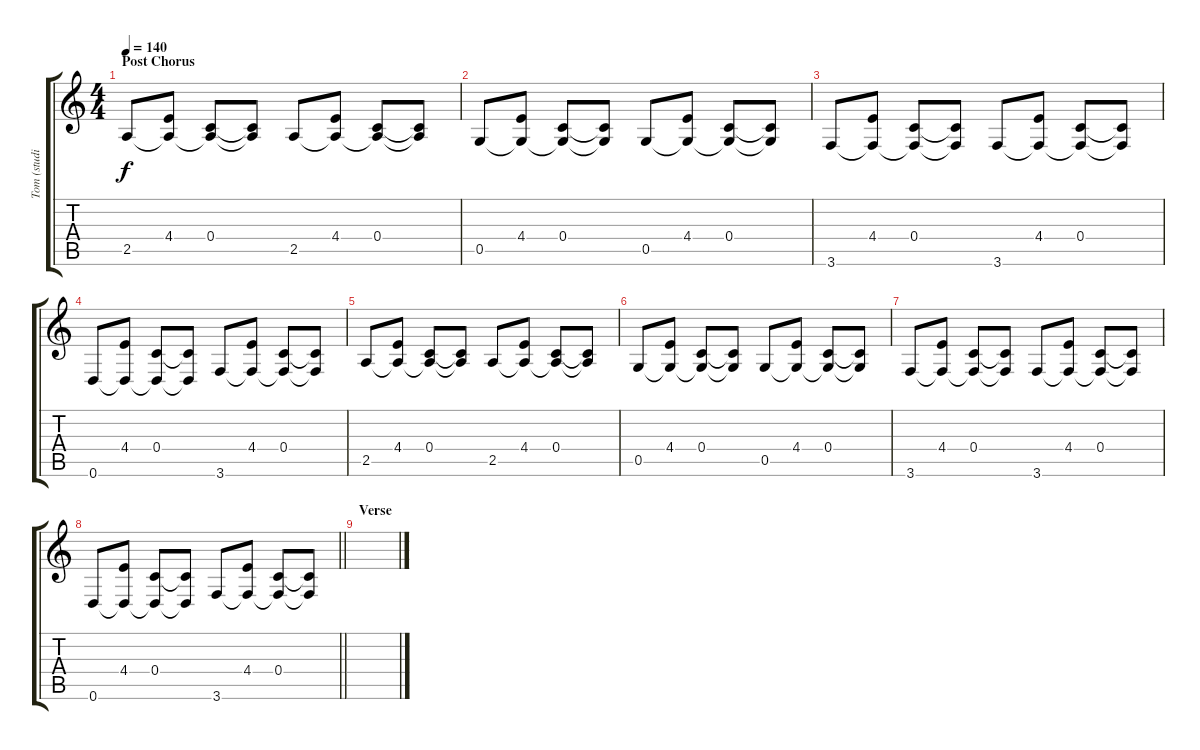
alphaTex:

\track ("Tom (studio guitar)" "Tom (studi") {instrument electricguitarjazz}
\staff {score tabs}
\tuning (D4 A3 F3 C3 G2 D2) {hide}
\ts (4 4)
\section ("" "Post Chorus")
\tempo 140
\clef g2
\ks c
2.5.8{dy f} (4.4 2.5{t}).8 (0.4 2.5{t}).8 (0.4{t} 2.5{t}).8 2.5.8 (4.4 2.5{t}).8 (0.4 2.5{t}).8 (0.4{t} 2.5{t}).8 |
0.5.8 (4.4 0.5{t}).8 (0.4 0.5{t}).8 (0.4{t} 0.5{t}).8 0.5.8 (4.4 0.5{t}).8 (0.4 0.5{t}).8 (0.4{t} 0.5{t}).8 |
3.6.8 (4.4 3.6{t}).8 (0.4 3.6{t}).8 (0.4{t} 3.6{t}).8 3.6.8 (4.4 3.6{t}).8 (0.4 3.6{t}).8 (0.4{t} 3.6{t}).8 |
0.6.8 (4.4 0.6{t}).8 (0.4 0.6{t}).8 (0.4{t} 0.6{t}).8 3.6.8 (4.4 3.6{t}).8 (0.4 3.6{t}).8 (0.4{t} 3.6{t}).8 |
2.5.8 (4.4 2.5{t}).8 (0.4 2.5{t}).8 (0.4{t} 2.5{t}).8 2.5.8 (4.4 2.5{t}).8 (0.4 2.5{t}).8 (0.4{t} 2.5{t}).8 |
0.5.8 (4.4 0.5{t}).8 (0.4 0.5{t}).8 (0.4{t} 0.5{t}).8 0.5.8 (4.4 0.5{t}).8 (0.4 0.5{t}).8 (0.4{t} 0.5{t}).8 |
3.6.8 (4.4 3.6{t}).8 (0.4 3.6{t}).8 (0.4{t} 3.6{t}).8 3.6.8 (4.4 3.6{t}).8 (0.4 3.6{t}).8 (0.4{t} 3.6{t}).8 |
\barLineRight lightlight
0.6.8 (4.4 0.6{t}).8 (0.4 0.6{t}).8 (0.4{t} 0.6{t}).8 3.6.8 (4.4 3.6{t}).8 (0.4 3.6{t}).8 (0.4{t} 3.6{t}).8 |
\section ("" "Verse")
